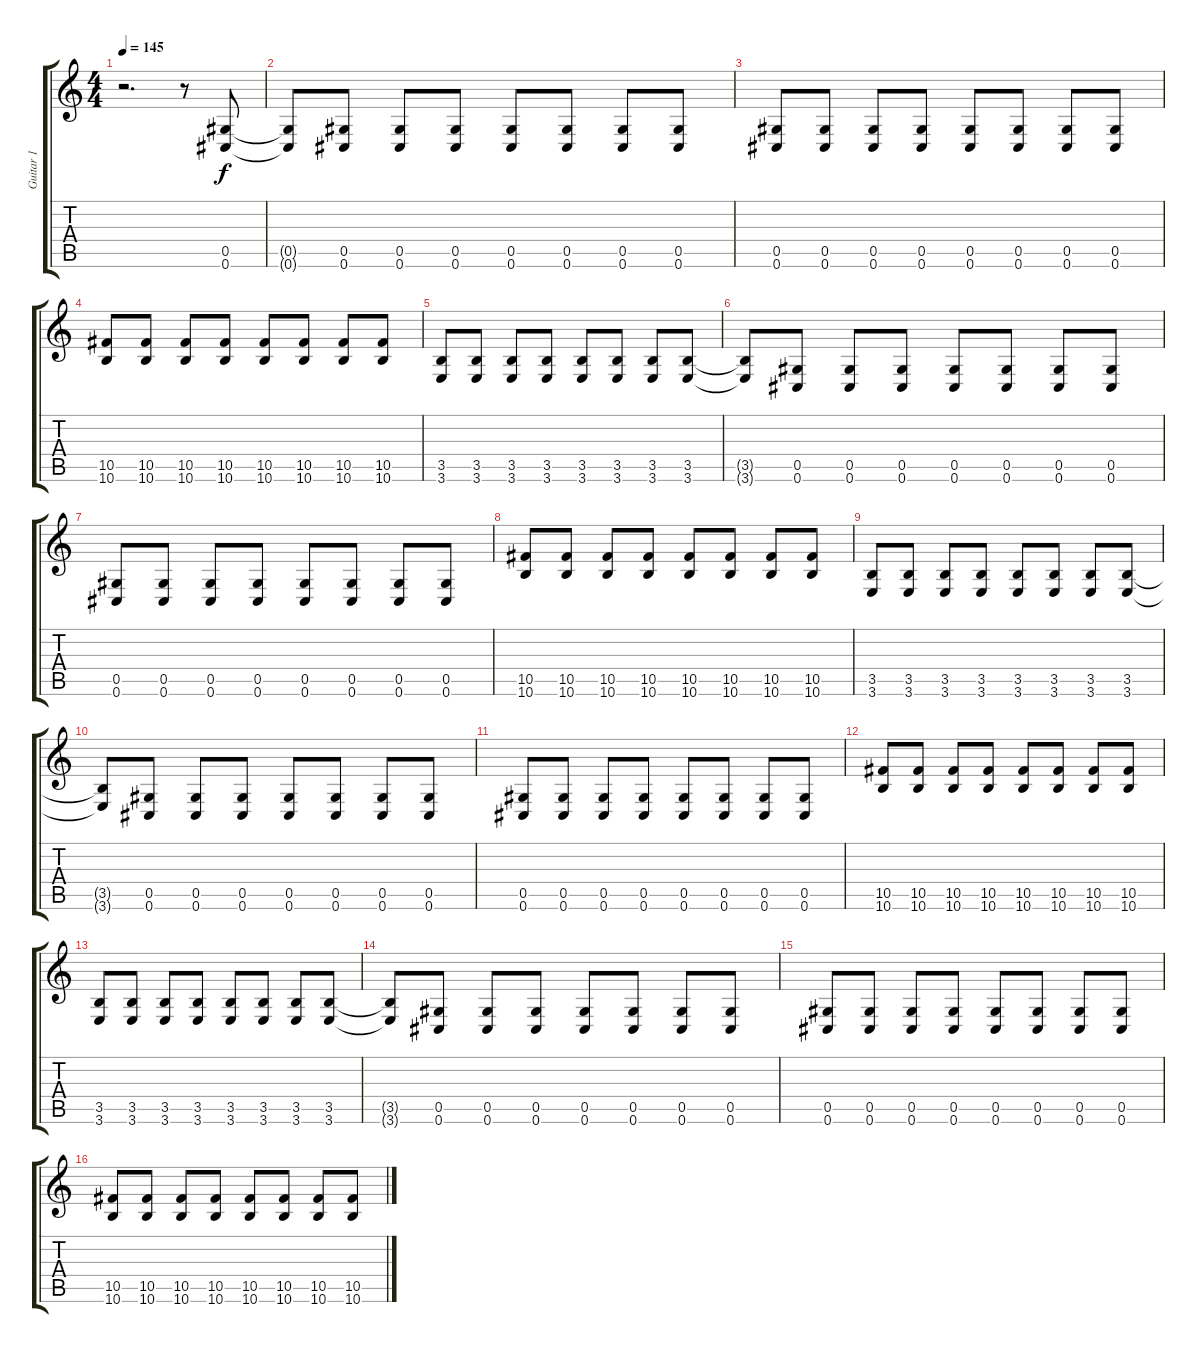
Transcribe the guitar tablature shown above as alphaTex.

\track ("Guitar 1" "Guitar 1") {instrument overdrivenguitar}
\staff {score tabs}
\tuning (Eb4 Bb3 Gb3 Db3 Ab2 Db2) {hide}
\ts (4 4)
\tempo 145
\clef g2
\ks c
r.2{d dy f} r.8 (0.5 0.6).8{instrument overdrivenguitar} |
(0.5{t} 0.6{t}).8 (0.5 0.6).8 (0.5 0.6).8 (0.5 0.6).8 (0.5 0.6).8 (0.5 0.6).8 (0.5 0.6).8 (0.5 0.6).8 |
(0.5 0.6).8 (0.5 0.6).8 (0.5 0.6).8 (0.5 0.6).8 (0.5 0.6).8 (0.5 0.6).8 (0.5 0.6).8 (0.5 0.6).8 |
(10.5 10.6).8 (10.5 10.6).8 (10.5 10.6).8 (10.5 10.6).8 (10.5 10.6).8 (10.5 10.6).8 (10.5 10.6).8 (10.5 10.6).8 |
(3.5 3.6).8 (3.5 3.6).8 (3.5 3.6).8 (3.5 3.6).8 (3.5 3.6).8 (3.5 3.6).8 (3.5 3.6).8 (3.5 3.6).8 |
(3.5{t} 3.6{t}).8 (0.5 0.6).8 (0.5 0.6).8 (0.5 0.6).8 (0.5 0.6).8 (0.5 0.6).8 (0.5 0.6).8 (0.5 0.6).8 |
(0.5 0.6).8 (0.5 0.6).8 (0.5 0.6).8 (0.5 0.6).8 (0.5 0.6).8 (0.5 0.6).8 (0.5 0.6).8 (0.5 0.6).8 |
(10.5 10.6).8 (10.5 10.6).8 (10.5 10.6).8 (10.5 10.6).8 (10.5 10.6).8 (10.5 10.6).8 (10.5 10.6).8 (10.5 10.6).8 |
(3.5 3.6).8 (3.5 3.6).8 (3.5 3.6).8 (3.5 3.6).8 (3.5 3.6).8 (3.5 3.6).8 (3.5 3.6).8 (3.5 3.6).8 |
(3.5{t} 3.6{t}).8 (0.5 0.6).8 (0.5 0.6).8 (0.5 0.6).8 (0.5 0.6).8 (0.5 0.6).8 (0.5 0.6).8 (0.5 0.6).8 |
(0.5 0.6).8 (0.5 0.6).8 (0.5 0.6).8 (0.5 0.6).8 (0.5 0.6).8 (0.5 0.6).8 (0.5 0.6).8 (0.5 0.6).8 |
(10.5 10.6).8 (10.5 10.6).8 (10.5 10.6).8 (10.5 10.6).8 (10.5 10.6).8 (10.5 10.6).8 (10.5 10.6).8 (10.5 10.6).8 |
(3.5 3.6).8 (3.5 3.6).8 (3.5 3.6).8 (3.5 3.6).8 (3.5 3.6).8 (3.5 3.6).8 (3.5 3.6).8 (3.5 3.6).8 |
(3.5{t} 3.6{t}).8 (0.5 0.6).8 (0.5 0.6).8 (0.5 0.6).8 (0.5 0.6).8 (0.5 0.6).8 (0.5 0.6).8 (0.5 0.6).8 |
(0.5 0.6).8 (0.5 0.6).8 (0.5 0.6).8 (0.5 0.6).8 (0.5 0.6).8 (0.5 0.6).8 (0.5 0.6).8 (0.5 0.6).8 |
(10.5 10.6).8 (10.5 10.6).8 (10.5 10.6).8 (10.5 10.6).8 (10.5 10.6).8 (10.5 10.6).8 (10.5 10.6).8 (10.5 10.6).8
